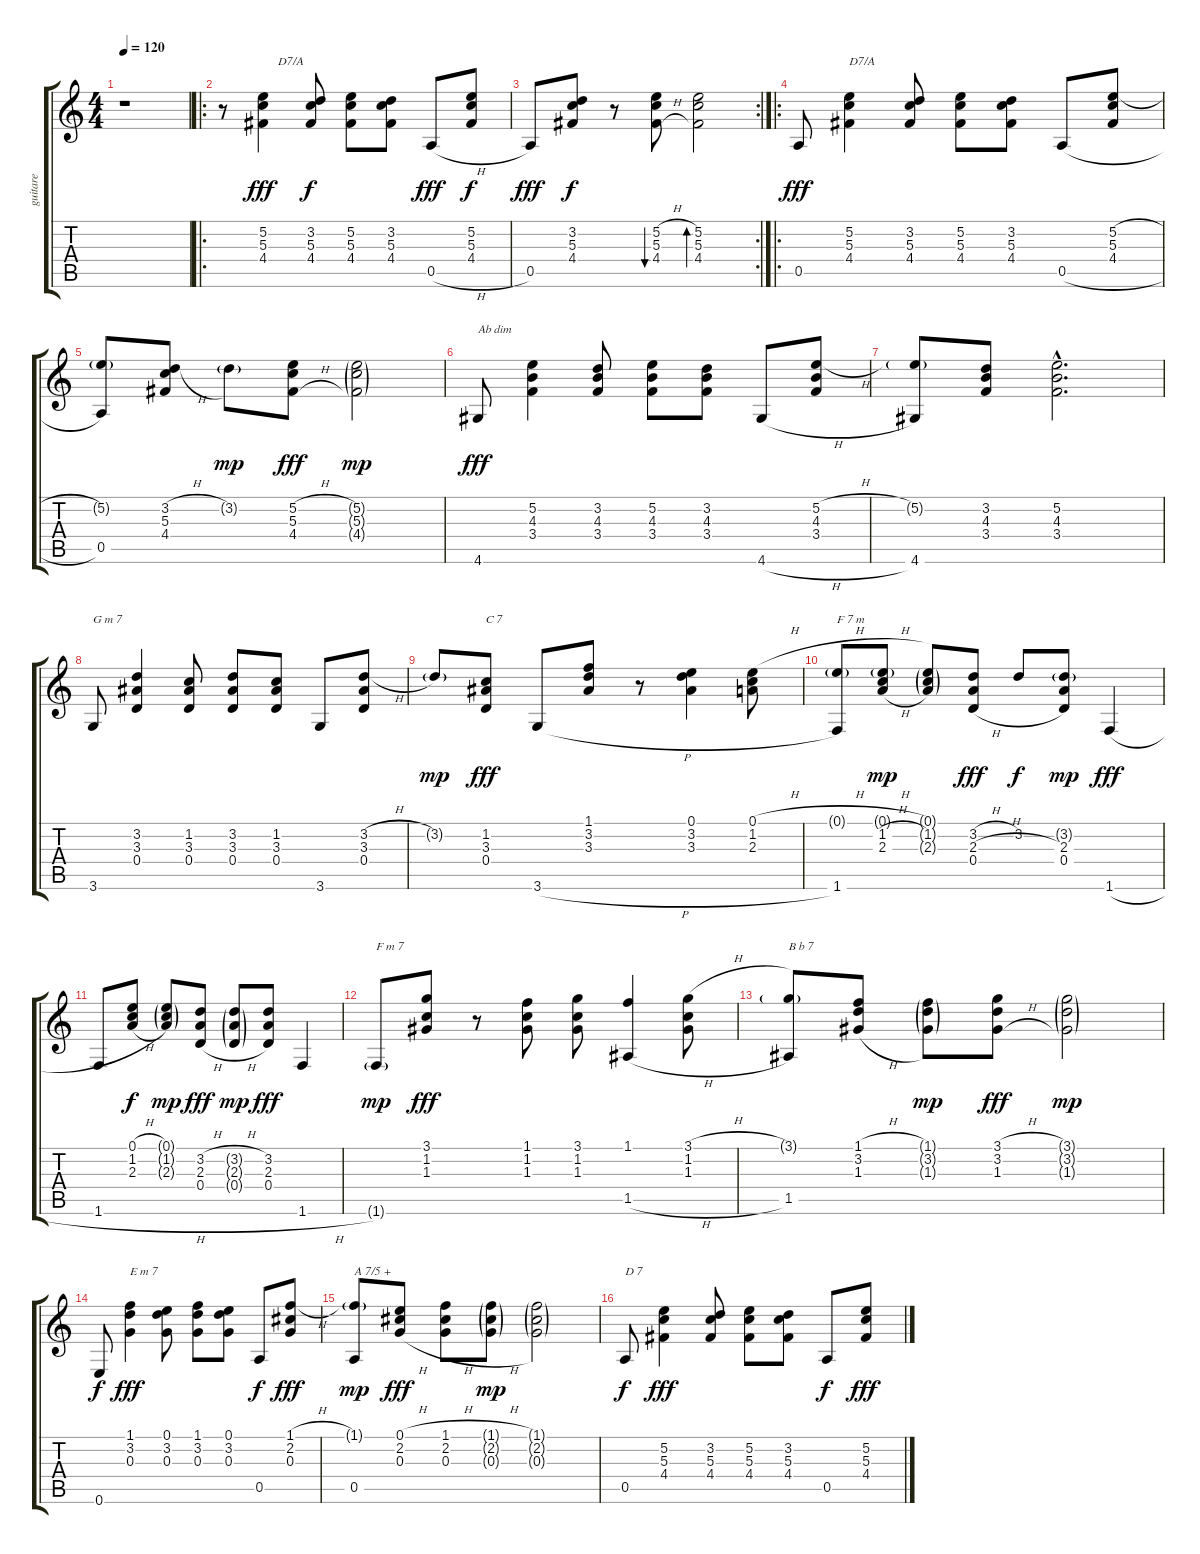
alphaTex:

\track ("guitare" "guitare") {instrument acousticguitarnylon}
\staff {score tabs}
\tuning (E4 B3 G3 D3 A2 E2) {hide}
\ts (4 4)
\tempo 120
\clef g2
\ks c
r.1{dy fff instrument acousticguitarnylon} |
\ro
r.8 (5.2 5.3 4.4).4{txt "     D7/A"} (3.2 5.3 4.4).8{dy f} (5.2 5.3 4.4).8 (3.2 5.3 4.4).8 0.5{h}.8{dy fff} (5.2 5.3 4.4).8{dy f} |
\rc 2
0.5.8{dy fff} (3.2 5.3 4.4).8{dy f} r.8 (5.2{h} 5.3{h} 4.4{h}).8{bu 60} (5.2 5.3 4.4).2{bd 60} |
\ro
0.5.8{dy fff} (5.2 5.3 4.4).4{txt "D7/A"} (3.2 5.3 4.4).8 (5.2 5.3 4.4).8 (3.2 5.3 4.4).8 0.5{h}.8 (5.2{h} 5.3 4.4).8 |
(5.2{g} 0.5).8 (3.2{h} 5.3 4.4).8 3.2{g}.8{dy mp} (5.2{h} 5.3{h} 4.4{h}).8{dy fff} (5.2{g} 5.3{g} 4.4{g}).2{dy mp} |
4.6.8{txt "Ab dim" dy fff} (5.2 4.3 3.4).4 (3.2 4.3 3.4).8 (5.2 4.3 3.4).8 (3.2 4.3 3.4).8 4.6{h}.8 (5.2{h} 4.3 3.4).8 |
(5.2{g} 4.6).8 (3.2 4.3 3.4).8 (5.2{hac} 4.3{hac} 3.4{hac}).2{d} |
3.6.8{txt "G m 7"} (3.2 3.3 0.4).4 (1.2 3.3 0.4).8 (3.2 3.3 0.4).8 (1.2 3.3 0.4).8 3.6.8 (3.2{h} 3.3 0.4).8 |
3.2{g}.8{dy mp} (1.2 3.3 0.4).8{txt "C 7" dy fff} 3.6{h}.8 (1.1 3.2 3.3).8 r.8 (0.1 3.2 3.3).4 (0.1{h} 1.2 2.3).8 |
(0.1{h g} 1.6).8{txt "F 7 m"} (0.1{h g} 1.2{h} 2.3{h}).8{dy mp} (0.1{g} 1.2{g} 2.3{g}).8 (3.2{h} 2.3{h} 0.4{h}).8{dy fff} 3.2.8{dy f} (3.2{g} 2.3 0.4).8{dy mp} 1.6{h}.4{dy fff} |
1.6{h}.8 (0.1{h} 1.2{h} 2.3{h}).8{dy f} (0.1{g} 1.2{g} 2.3{g}).8{dy mp} (3.2{h} 2.3{h} 0.4{h}).8{dy fff} (3.2{h g} 2.3{h g} 0.4{h g}).8{dy mp} (3.2 2.3 0.4).8{dy fff} 1.6{h}.4 |
1.6{g}.8{txt "F m 7" dy mp} (3.1 1.2 1.3).8{dy fff} r.8 (1.1 1.2 1.3).8 (3.1 1.2 1.3).8 (1.1 1.5{h}).4 (3.1{h} 1.2 1.3).8 |
(3.1{g} 1.5).8{txt "B b 7"} (1.1{h} 3.2{h} 1.3{h}).8 (1.1{g} 3.2{g} 1.3{g}).8{dy mp} (3.1{h} 3.2{h} 1.3{h}).8{dy fff} (3.1{g} 3.2{g} 1.3{g}).2{dy mp} |
0.6.8{dy f} (1.1 3.2 0.3).4{txt "E m 7" dy fff} (0.1 3.2 0.3).8 (1.1 3.2 0.3).8 (0.1 3.2 0.3).8 0.5.8{dy f} (1.1{h} 2.2 0.3).8{dy fff} |
(1.1{g} 0.5).8{txt "A 7/5 +" dy mp} (0.1{h} 2.2{h} 0.3{h}).8{dy fff} (1.1{h} 2.2{h} 0.3{h}).8 (1.1{h g} 2.2{h g} 0.3{h g}).8{dy mp} (1.1{g} 2.2{g} 0.3{g}).2 |
0.5.8{txt "D 7" dy f} (5.2 5.3 4.4).4{dy fff} (3.2 5.3 4.4).8 (5.2 5.3 4.4).8 (3.2 5.3 4.4).8 0.5.8{dy f} (5.2 5.3 4.4).8{dy fff}
